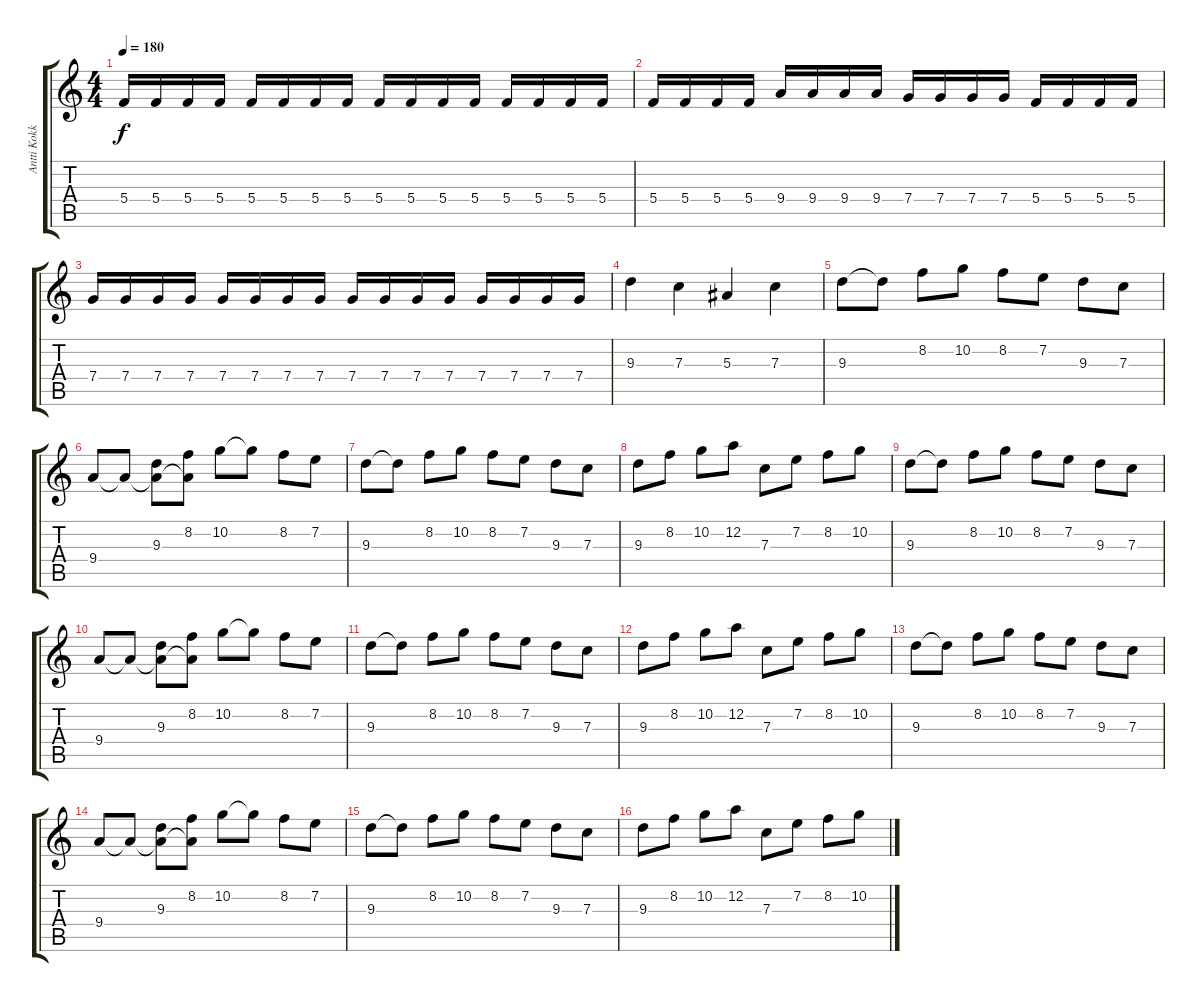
\track ("Antti Kokko - Lead Guitar" "Antti Kokk") {instrument distortionguitar}
\staff {score tabs}
\tuning (D4 A3 F3 C3 G2 D2) {hide}
\ts (4 4)
\tempo 180
\clef g2
\ks c
5.4.16{dy f} 5.4.16 5.4.16 5.4.16 5.4.16 5.4.16 5.4.16 5.4.16 5.4.16 5.4.16 5.4.16 5.4.16 5.4.16 5.4.16 5.4.16 5.4.16 |
5.4.16 5.4.16 5.4.16 5.4.16 9.4.16 9.4.16 9.4.16 9.4.16 7.4.16 7.4.16 7.4.16 7.4.16 5.4.16 5.4.16 5.4.16 5.4.16 |
7.4.16 7.4.16 7.4.16 7.4.16 7.4.16 7.4.16 7.4.16 7.4.16 7.4.16 7.4.16 7.4.16 7.4.16 7.4.16 7.4.16 7.4.16 7.4.16 |
9.3.4 7.3.4 5.3.4 7.3.4 |
\section ("" "")
9.3.8 9.3{t}.8 8.2.8 10.2.8 8.2.8 7.2.8 9.3.8 7.3.8 |
9.4.8 9.4{t}.8 (9.3 9.4{t}).8 (8.2 9.4{t}).8 10.2.8 10.2{t}.8 8.2.8 7.2.8 |
9.3.8 9.3{t}.8 8.2.8 10.2.8 8.2.8 7.2.8 9.3.8 7.3.8 |
9.3.8 8.2.8 10.2.8 12.2.8 7.3.8 7.2.8 8.2.8 10.2.8 |
9.3.8 9.3{t}.8 8.2.8 10.2.8 8.2.8 7.2.8 9.3.8 7.3.8 |
9.4.8 9.4{t}.8 (9.3 9.4{t}).8 (8.2 9.4{t}).8 10.2.8 10.2{t}.8 8.2.8 7.2.8 |
9.3.8 9.3{t}.8 8.2.8 10.2.8 8.2.8 7.2.8 9.3.8 7.3.8 |
9.3.8 8.2.8 10.2.8 12.2.8 7.3.8 7.2.8 8.2.8 10.2.8 |
9.3.8 9.3{t}.8 8.2.8 10.2.8 8.2.8 7.2.8 9.3.8 7.3.8 |
9.4.8 9.4{t}.8 (9.3 9.4{t}).8 (8.2 9.4{t}).8 10.2.8 10.2{t}.8 8.2.8 7.2.8 |
9.3.8 9.3{t}.8 8.2.8 10.2.8 8.2.8 7.2.8 9.3.8 7.3.8 |
9.3.8 8.2.8 10.2.8 12.2.8 7.3.8 7.2.8 8.2.8 10.2.8
